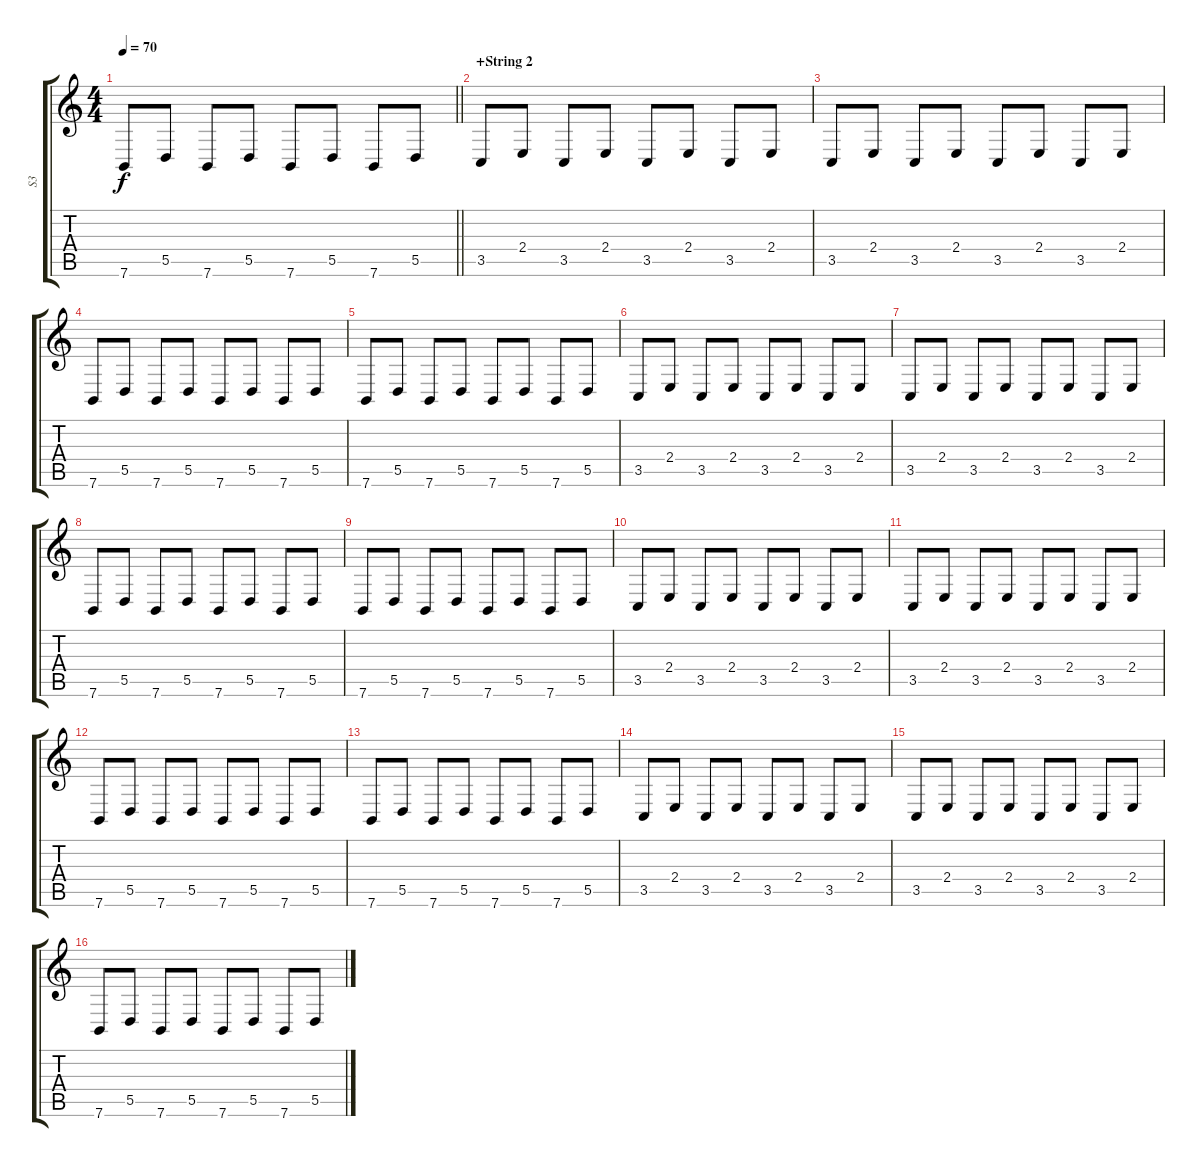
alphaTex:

\track ("S3" "S3") {instrument pizzicatostrings}
\staff {score tabs}
\tuning (E4 B3 G3 D3 A2 E2) {hide}
\ts (4 4)
\tempo 70
\clef g2
\barLineRight lightlight
\ks c
7.6.8{dy f} 5.5.8 7.6.8 5.5.8 7.6.8 5.5.8 7.6.8 5.5.8 |
\section ("" "+String 2")
3.5.8 2.4.8 3.5.8 2.4.8 3.5.8 2.4.8 3.5.8 2.4.8 |
3.5.8 2.4.8 3.5.8 2.4.8 3.5.8 2.4.8 3.5.8 2.4.8 |
7.6.8 5.5.8 7.6.8 5.5.8 7.6.8 5.5.8 7.6.8 5.5.8 |
7.6.8 5.5.8 7.6.8 5.5.8 7.6.8 5.5.8 7.6.8 5.5.8 |
3.5.8 2.4.8 3.5.8 2.4.8 3.5.8 2.4.8 3.5.8 2.4.8 |
3.5.8 2.4.8 3.5.8 2.4.8 3.5.8 2.4.8 3.5.8 2.4.8 |
7.6.8 5.5.8 7.6.8 5.5.8 7.6.8 5.5.8 7.6.8 5.5.8 |
7.6.8 5.5.8 7.6.8 5.5.8 7.6.8 5.5.8 7.6.8 5.5.8 |
3.5.8 2.4.8 3.5.8 2.4.8 3.5.8 2.4.8 3.5.8 2.4.8 |
3.5.8 2.4.8 3.5.8 2.4.8 3.5.8 2.4.8 3.5.8 2.4.8 |
7.6.8 5.5.8 7.6.8 5.5.8 7.6.8 5.5.8 7.6.8 5.5.8 |
7.6.8 5.5.8 7.6.8 5.5.8 7.6.8 5.5.8 7.6.8 5.5.8 |
3.5.8 2.4.8 3.5.8 2.4.8 3.5.8 2.4.8 3.5.8 2.4.8 |
3.5.8 2.4.8 3.5.8 2.4.8 3.5.8 2.4.8 3.5.8 2.4.8 |
7.6.8 5.5.8 7.6.8 5.5.8 7.6.8 5.5.8 7.6.8 5.5.8
